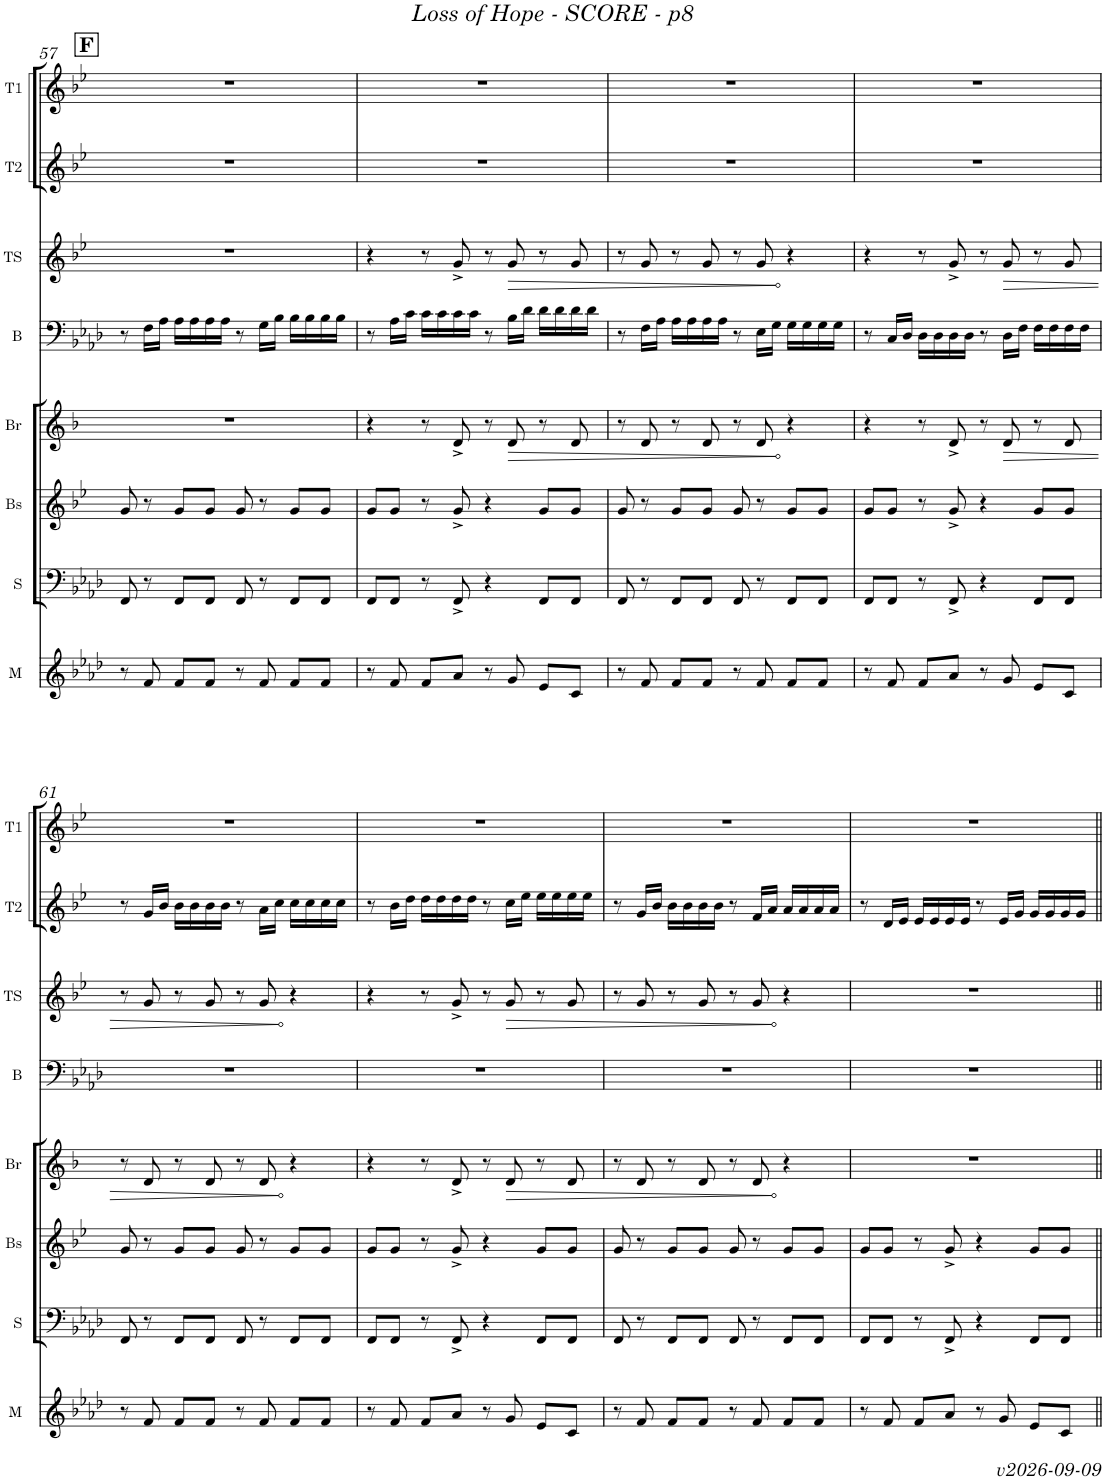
**kern	**kern	**kern	**kern	**dynam	**kern	**kern	**dynam	**kern	**kern
*part8	*part7	*part6	*part5	*part5	*part4	*part3	*part3	*part2	*part1
*staff8	*staff7	*staff6	*staff5	*staff5	*staff4	*staff3	*staff3	*staff2	*staff1
*I"Marimba	*I"Sousa	*I"Bass Sax	*I"Bari Sax	*	*I"Trombone	*I"Tenor Sax	*	*I"Trumpet 2	*I"Trumpet 1
*I'M	*I'S	*I'Bs	*I'Br	*	*	*I'TS	*	*I'T2	*I'T1
!!LO:PB:g=z
*clefG2	*clefF4	*clefG2	*clefG2	*	*clefF4	*clefG2	*	*clefG2	*clefG2
*	*	*Trd15c26	*Trd12c21	*	*	*Trd8c14	*	*Trd1c2	*Trd1c2
*k[b-e-a-d-]	*k[b-e-a-d-]	*k[b-e-]	*k[b-]	*	*k[b-e-a-d-]	*k[b-e-]	*	*k[b-e-]	*k[b-e-]
*M4/4	*M4/4	*M4/4	*M4/4	*	*M4/4	*M4/4	*	*M4/4	*M4/4
!!LO:REH:place=s1:a:B:cj:fs=14:t=F
=57	=57	=57	=57	=57	=57	=57	=57	=57	=57
8r	8FF/	8g/	1r	.	8r	1r	.	1r	1r
8f/	8r	8r	.	.	16F\LL	.	.	.	.
.	.	.	.	.	16A-\JJ	.	.	.	.
8f/L	8FF/L	8g/L	.	.	16A-\LL	.	.	.	.
.	.	.	.	.	16A-\	.	.	.	.
8f/J	8FF/J	8g/J	.	.	16A-\	.	.	.	.
.	.	.	.	.	16A-\JJ	.	.	.	.
8r	8FF/	8g/	.	.	8r	.	.	.	.
8f/	8r	8r	.	.	16G\LL	.	.	.	.
.	.	.	.	.	16B-\JJ	.	.	.	.
8f/L	8FF/L	8g/L	.	.	16B-\LL	.	.	.	.
.	.	.	.	.	16B-\	.	.	.	.
8f/J	8FF/J	8g/J	.	.	16B-\	.	.	.	.
.	.	.	.	.	16B-\JJ	.	.	.	.
=58	=58	=58	=58	=58	=58	=58	=58	=58	=58
8r	8FF/L	8g/L	4r	.	8r	4r	.	1r	1r
8f/	8FF/J	8g/J	.	.	16A-\LL	.	.	.	.
.	.	.	.	.	16c\JJ	.	.	.	.
8f/L	8r	8r	8r	.	16c\LL	8r	.	.	.
.	.	.	.	.	16c\	.	.	.	.
8a-/J	8FF^/	8g^/	8d^/	.	16c\	8g^/	.	.	.
.	.	.	.	.	16c\JJ	.	.	.	.
8r	4r	4r	8r	.	8r	8r	.	.	.
!	!	!	!	!LO:HP:b	!	!	!LO:HP:b	!	!
8g/	.	.	8d/	>	16B-\LL	8g/	>	.	.
.	.	.	.	.	16d-\JJ	.	.	.	.
8e-/L	8FF/L	8g/L	8r	.	16d-\LL	8r	.	.	.
.	.	.	.	.	16d-\	.	.	.	.
8c/J	8FF/J	8g/J	8d/	.	16d-\	8g/	.	.	.
.	.	.	.	.	16d-\JJ	.	.	.	.
=59	=59	=59	=59	=59	=59	=59	=59	=59	=59
8r	8FF/	8g/	8r	.	8r	8r	.	1r	1r
8f/	8r	8r	8d/	.	16F\LL	8g/	.	.	.
.	.	.	.	.	16A-\JJ	.	.	.	.
8f/L	8FF/L	8g/L	8r	.	16A-\LL	8r	.	.	.
.	.	.	.	.	16A-\	.	.	.	.
8f/J	8FF/J	8g/J	8d/	.	16A-\	8g/	.	.	.
.	.	.	.	.	16A-\JJ	.	.	.	.
8r	8FF/	8g/	8r	.	8r	8r	.	.	.
8f/	8r	8r	8d/	.	16E-\LL	8g/	.	.	.
.	.	.	.	.	16G\JJ	.	.	.	.
8f/L	8FF/L	8g/L	4r	]	16G\LL	4r	]	.	.
.	.	.	.	.	16G\	.	.	.	.
8f/J	8FF/J	8g/J	.	.	16G\	.	.	.	.
.	.	.	.	.	16G\JJ	.	.	.	.
=60	=60	=60	=60	=60	=60	=60	=60	=60	=60
8r	8FF/L	8g/L	4r	.	8r	4r	.	1r	1r
8f/	8FF/J	8g/J	.	.	16C/LL	.	.	.	.
.	.	.	.	.	16D-/JJ	.	.	.	.
8f/L	8r	8r	8r	.	16D-\LL	8r	.	.	.
.	.	.	.	.	16D-\	.	.	.	.
8a-/J	8FF^/	8g^/	8d^/	.	16D-\	8g^/	.	.	.
.	.	.	.	.	16D-\JJ	.	.	.	.
8r	4r	4r	8r	.	8r	8r	.	.	.
!	!	!	!	!LO:HP:b	!	!	!LO:HP:b	!	!
8g/	.	.	8d/	>	16D-\LL	8g/	>	.	.
.	.	.	.	.	16F\JJ	.	.	.	.
8e-/L	8FF/L	8g/L	8r	.	16F\LL	8r	.	.	.
.	.	.	.	.	16F\	.	.	.	.
8c/J	8FF/J	8g/J	8d/	.	16F\	8g/	.	.	.
.	.	.	.	.	16F\JJ	.	.	.	.
!!LO:LB:g=z
=61	=61	=61	=61	=61	=61	=61	=61	=61	=61
8r	8FF/	8g/	8r	.	1r	8r	.	8r	1r
8f/	8r	8r	8d/	.	.	8g/	.	16g/LL	.
.	.	.	.	.	.	.	.	16b-/JJ	.
8f/L	8FF/L	8g/L	8r	.	.	8r	.	16b-\LL	.
.	.	.	.	.	.	.	.	16b-\	.
8f/J	8FF/J	8g/J	8d/	.	.	8g/	.	16b-\	.
.	.	.	.	.	.	.	.	16b-\JJ	.
8r	8FF/	8g/	8r	.	.	8r	.	8r	.
8f/	8r	8r	8d/	.	.	8g/	.	16a\LL	.
.	.	.	.	.	.	.	.	16cc\JJ	.
8f/L	8FF/L	8g/L	4r	]	.	4r	]	16cc\LL	.
.	.	.	.	.	.	.	.	16cc\	.
8f/J	8FF/J	8g/J	.	.	.	.	.	16cc\	.
.	.	.	.	.	.	.	.	16cc\JJ	.
=62	=62	=62	=62	=62	=62	=62	=62	=62	=62
8r	8FF/L	8g/L	4r	.	1r	4r	.	8r	1r
8f/	8FF/J	8g/J	.	.	.	.	.	16b-\LL	.
.	.	.	.	.	.	.	.	16dd\JJ	.
8f/L	8r	8r	8r	.	.	8r	.	16dd\LL	.
.	.	.	.	.	.	.	.	16dd\	.
8a-/J	8FF^/	8g^/	8d^/	.	.	8g^/	.	16dd\	.
.	.	.	.	.	.	.	.	16dd\JJ	.
8r	4r	4r	8r	.	.	8r	.	8r	.
!	!	!	!	!LO:HP:b	!	!	!LO:HP:b	!	!
8g/	.	.	8d/	>	.	8g/	>	16cc\LL	.
.	.	.	.	.	.	.	.	16ee-\JJ	.
8e-/L	8FF/L	8g/L	8r	.	.	8r	.	16ee-\LL	.
.	.	.	.	.	.	.	.	16ee-\	.
8c/J	8FF/J	8g/J	8d/	.	.	8g/	.	16ee-\	.
.	.	.	.	.	.	.	.	16ee-\JJ	.
=63	=63	=63	=63	=63	=63	=63	=63	=63	=63
8r	8FF/	8g/	8r	.	1r	8r	.	8r	1r
8f/	8r	8r	8d/	.	.	8g/	.	16g/LL	.
.	.	.	.	.	.	.	.	16b-/JJ	.
8f/L	8FF/L	8g/L	8r	.	.	8r	.	16b-\LL	.
.	.	.	.	.	.	.	.	16b-\	.
8f/J	8FF/J	8g/J	8d/	.	.	8g/	.	16b-\	.
.	.	.	.	.	.	.	.	16b-\JJ	.
8r	8FF/	8g/	8r	.	.	8r	.	8r	.
8f/	8r	8r	8d/	.	.	8g/	.	16f/LL	.
.	.	.	.	.	.	.	.	16a/JJ	.
8f/L	8FF/L	8g/L	4r	]	.	4r	]	16a/LL	.
.	.	.	.	.	.	.	.	16a/	.
8f/J	8FF/J	8g/J	.	.	.	.	.	16a/	.
.	.	.	.	.	.	.	.	16a/JJ	.
=64	=64	=64	=64	=64	=64	=64	=64	=64	=64
8r	8FF/L	8g/L	1r	.	1r	1r	.	8r	1r
8f/	8FF/J	8g/J	.	.	.	.	.	16d/LL	.
.	.	.	.	.	.	.	.	16e-/JJ	.
8f/L	8r	8r	.	.	.	.	.	16e-/LL	.
.	.	.	.	.	.	.	.	16e-/	.
8a-/J	8FF^/	8g^/	.	.	.	.	.	16e-/	.
.	.	.	.	.	.	.	.	16e-/JJ	.
8r	4r	4r	.	.	.	.	.	8r	.
8g/	.	.	.	.	.	.	.	16e-/LL	.
.	.	.	.	.	.	.	.	16g/JJ	.
8e-/L	8FF/L	8g/L	.	.	.	.	.	16g/LL	.
.	.	.	.	.	.	.	.	16g/	.
8c/J	8FF/J	8g/J	.	.	.	.	.	16g/	.
.	.	.	.	.	.	.	.	16g/JJ	.
=||	=||	=||	=||	=||	=||	=||	=||	=||	=||
*-	*-	*-	*-	*-	*-	*-	*-	*-	*-
